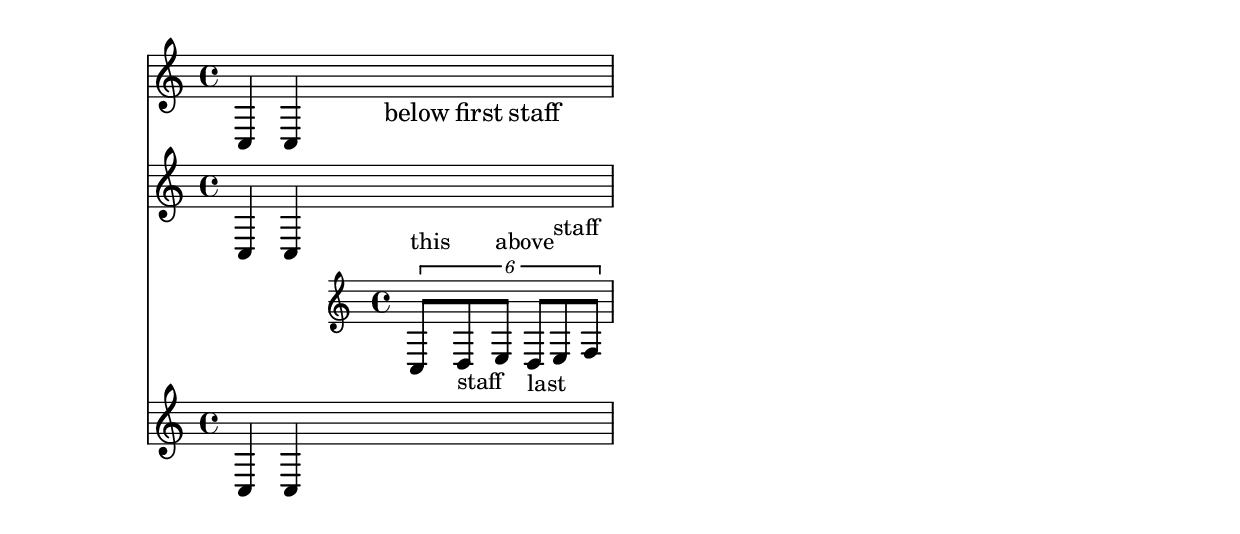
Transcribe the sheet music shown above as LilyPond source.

%%  Do not edit this file; it is auto-generated from LSR!
\version "2.11.23"

\header { texidoc = "
This snippet shows of to use the @code{alignBelowContext} and
@code{alignAboveContext} properties, which may be needed for text
elements (e.g. lyrics) positioning, but also for musical contents such
as ossias.
" }

% ****************************************************************
% ly snippet:
% ****************************************************************

\paper {
  ragged-right = ##t
}

\relative <<
  \new Staff = "1" { c4 c s2 }
  \new Staff = "2" { c4  c s2 }
  \new Staff = "3" { c4  c s2 }
  { \skip 2
    <<
      \lyrics {
	\set alignBelowContext = #"1"
	below8 first staff
      }
      \new Staff {
	\set Staff.alignAboveContext = #"3"
	\times 4/6 {
	  \override TextScript #'padding = #3
	  c8^"this" d_"staff" e^"above" d_"last" e^"staff" f
	}
      }
    >> }
>>



% ****************************************************************
% end ly snippet
% ****************************************************************

